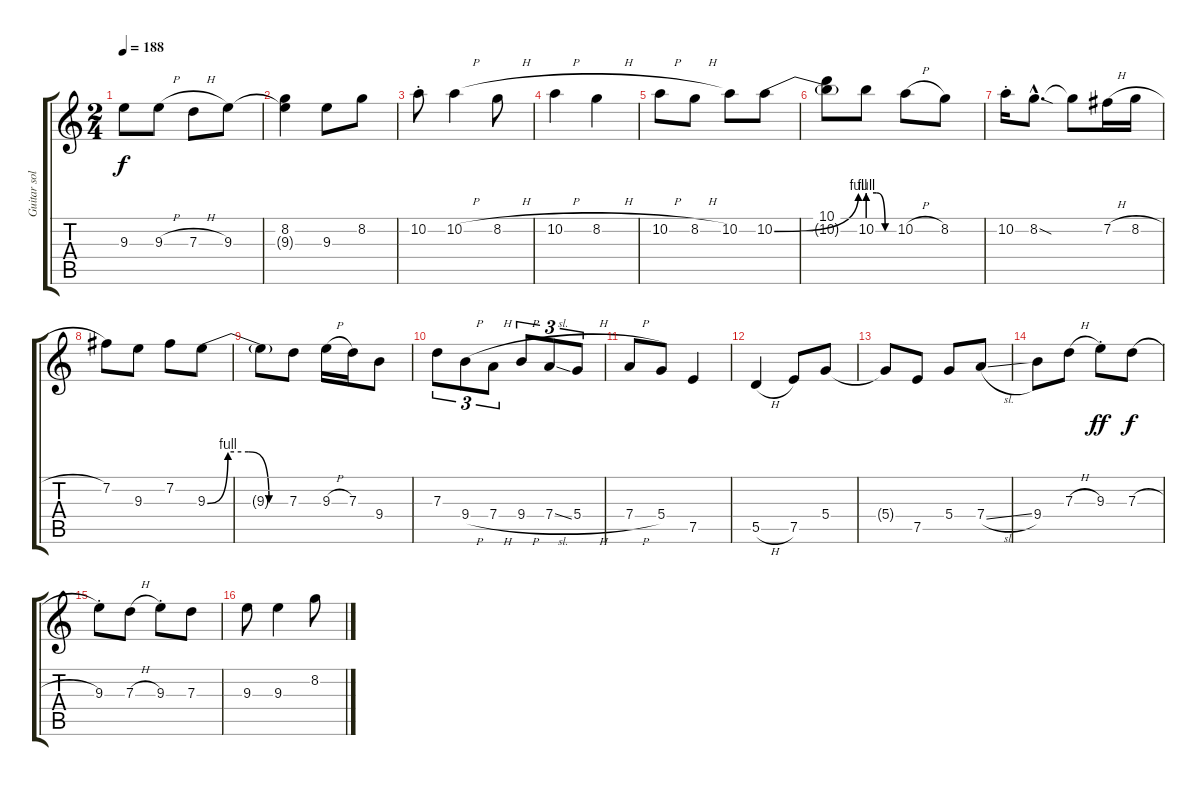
\track ("Guitar solo" "Guitar sol") {instrument electricguitarclean}
\staff {score tabs}
\tuning (E4 B3 G3 D3 A2 E2) {hide}
\ts (2 4)
\tempo 188
\clef g2
\ks c
9.3{t}.8{dy f} 9.3{h}.8 7.3{h}.8 9.3.8 |
(8.2 9.3{t}).4 9.3.8 8.2.8 |
10.2{st}.8 10.2{h}.4 8.2{h}.8 |
10.2{h}.4 8.2{h}.4 |
10.2{h}.8 8.2{h}.8 10.2.8 10.2{be (bend 0 0 60 4)}.8 |
(10.1 10.2{t}).8 10.2{be (custom 0 4 20 4 40 0 60 0)}.8 10.2{h}.8 8.2.8 |
10.2{st}.16 8.2{sod hac}.8{d} 8.2{t}.8 7.2{h}.16 8.2{h}.16 |
7.2.8 9.3.8 7.2.8 9.3{be (custom 0 0 15 4 30 4 45 0 60 0)}.8 |
9.3{t}.8 7.3.8 9.3{h}.16 7.3.16 9.4.8 |
7.3.8{tu (3 2)} 9.4{h}.8{tu (3 2)} 7.4{h}.8{tu (3 2)} 9.4{h}.8{tu (3 2)} 7.4{sl}.8{tu (3 2)} 5.4{h}.8{tu (3 2)} |
7.4{h}.8 5.4.8 7.5.4 |
5.5{h}.4 7.5.8 5.4.8 |
5.4{t}.8 7.5.8 5.4.8 7.4{sl}.8 |
9.4.8 7.3{h}.8 9.3{st}.8{dy ff} 7.3{h}.8{dy f} |
9.3{st}.8 7.3{h}.8 9.3{st}.8 7.3.8 |
9.3.8 9.3.4 8.2.8
